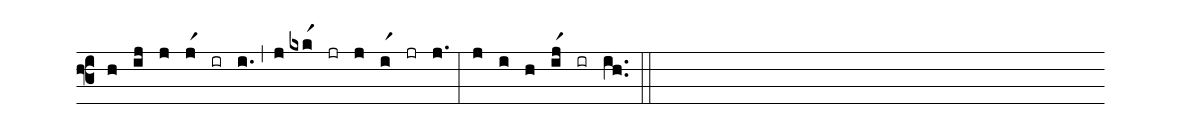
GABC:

%%
(f3)
(h) (ij)
(j) (jr1) (ir) (i.) (,)
(j) (kxkr1) (jr) (j) (ir1) (jr) (j.) (:)
(j) (i) (h) (ijr1) (ir) (ih..) (::)
